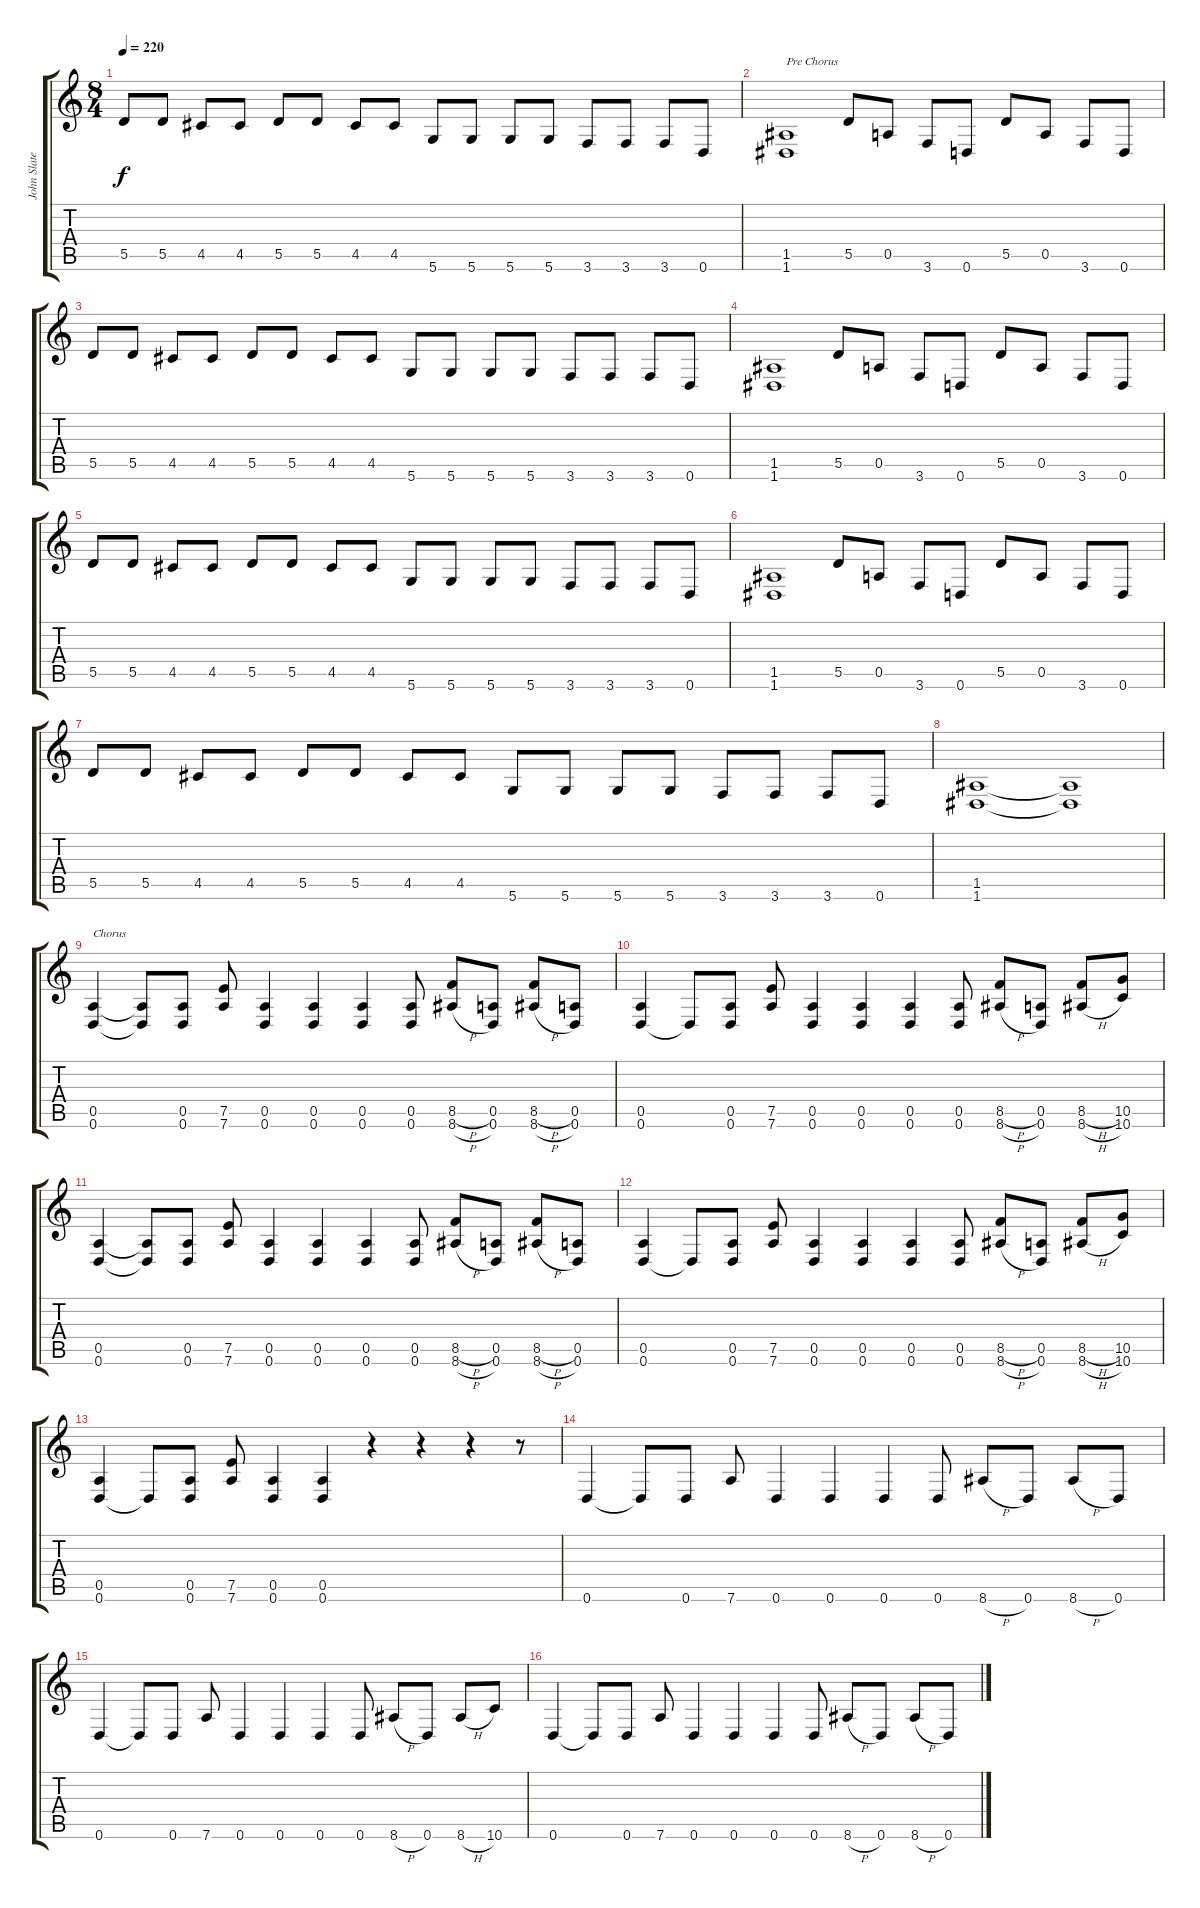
\track ("John Slater" "John Slate") {instrument distortionguitar}
\staff {score tabs}
\tuning (E4 B3 G3 D3 A2 D2) {hide}
\ts (8 4)
\tempo 220
\clef g2
\ks c
5.5.8{dy f} 5.5.8 4.5.8 4.5.8 5.5.8 5.5.8 4.5.8 4.5.8 5.6.8 5.6.8 5.6.8 5.6.8 3.6.8 3.6.8 3.6.8 0.6.8 |
(1.5 1.6).1{txt "Pre Chorus"} 5.5.8 0.5.8 3.6.8 0.6.8 5.5.8 0.5.8 3.6.8 0.6.8 |
5.5.8 5.5.8 4.5.8 4.5.8 5.5.8 5.5.8 4.5.8 4.5.8 5.6.8 5.6.8 5.6.8 5.6.8 3.6.8 3.6.8 3.6.8 0.6.8 |
(1.5 1.6).1 5.5.8 0.5.8 3.6.8 0.6.8 5.5.8 0.5.8 3.6.8 0.6.8 |
5.5.8 5.5.8 4.5.8 4.5.8 5.5.8 5.5.8 4.5.8 4.5.8 5.6.8 5.6.8 5.6.8 5.6.8 3.6.8 3.6.8 3.6.8 0.6.8 |
(1.5 1.6).1 5.5.8 0.5.8 3.6.8 0.6.8 5.5.8 0.5.8 3.6.8 0.6.8 |
5.5.8 5.5.8 4.5.8 4.5.8 5.5.8 5.5.8 4.5.8 4.5.8 5.6.8 5.6.8 5.6.8 5.6.8 3.6.8 3.6.8 3.6.8 0.6.8 |
(1.5 1.6).1 (1.5{t} 1.6{t}).1 |
(0.5 0.6).4{txt "Chorus"} (0.5{t} 0.6{t}).8 (0.5 0.6).8 (7.5 7.6).8 (0.5 0.6).4 (0.5 0.6).4 (0.5 0.6).4 (0.5 0.6).8 (8.5{h} 8.6{h}).8 (0.5 0.6).8 (8.5{h} 8.6{h}).8 (0.5 0.6).8 |
(0.5 0.6).4 0.6{t}.8 (0.5 0.6).8 (7.5 7.6).8 (0.5 0.6).4 (0.5 0.6).4 (0.5 0.6).4 (0.5 0.6).8 (8.5{h} 8.6{h}).8 (0.5 0.6).8 (8.5{h} 8.6{h}).8 (10.5 10.6).8 |
(0.5 0.6).4 (0.5{t} 0.6{t}).8 (0.5 0.6).8 (7.5 7.6).8 (0.5 0.6).4 (0.5 0.6).4 (0.5 0.6).4 (0.5 0.6).8 (8.5{h} 8.6{h}).8 (0.5 0.6).8 (8.5{h} 8.6{h}).8 (0.5 0.6).8 |
(0.5 0.6).4 0.6{t}.8 (0.5 0.6).8 (7.5 7.6).8 (0.5 0.6).4 (0.5 0.6).4 (0.5 0.6).4 (0.5 0.6).8 (8.5{h} 8.6{h}).8 (0.5 0.6).8 (8.5{h} 8.6{h}).8 (10.5 10.6).8 |
(0.5 0.6).4 0.6{t}.8 (0.5 0.6).8 (7.5 7.6).8 (0.5 0.6).4 (0.5 0.6).4 r.4 r.4 r.4 r.8 |
0.6.4 0.6{t}.8 0.6.8 7.6.8 0.6.4 0.6.4 0.6.4 0.6.8 8.6{h}.8 0.6.8 8.6{h}.8 0.6.8 |
0.6.4 0.6{t}.8 0.6.8 7.6.8 0.6.4 0.6.4 0.6.4 0.6.8 8.6{h}.8 0.6.8 8.6{h}.8 10.6.8 |
0.6.4 0.6{t}.8 0.6.8 7.6.8 0.6.4 0.6.4 0.6.4 0.6.8 8.6{h}.8 0.6.8 8.6{h}.8 0.6.8
